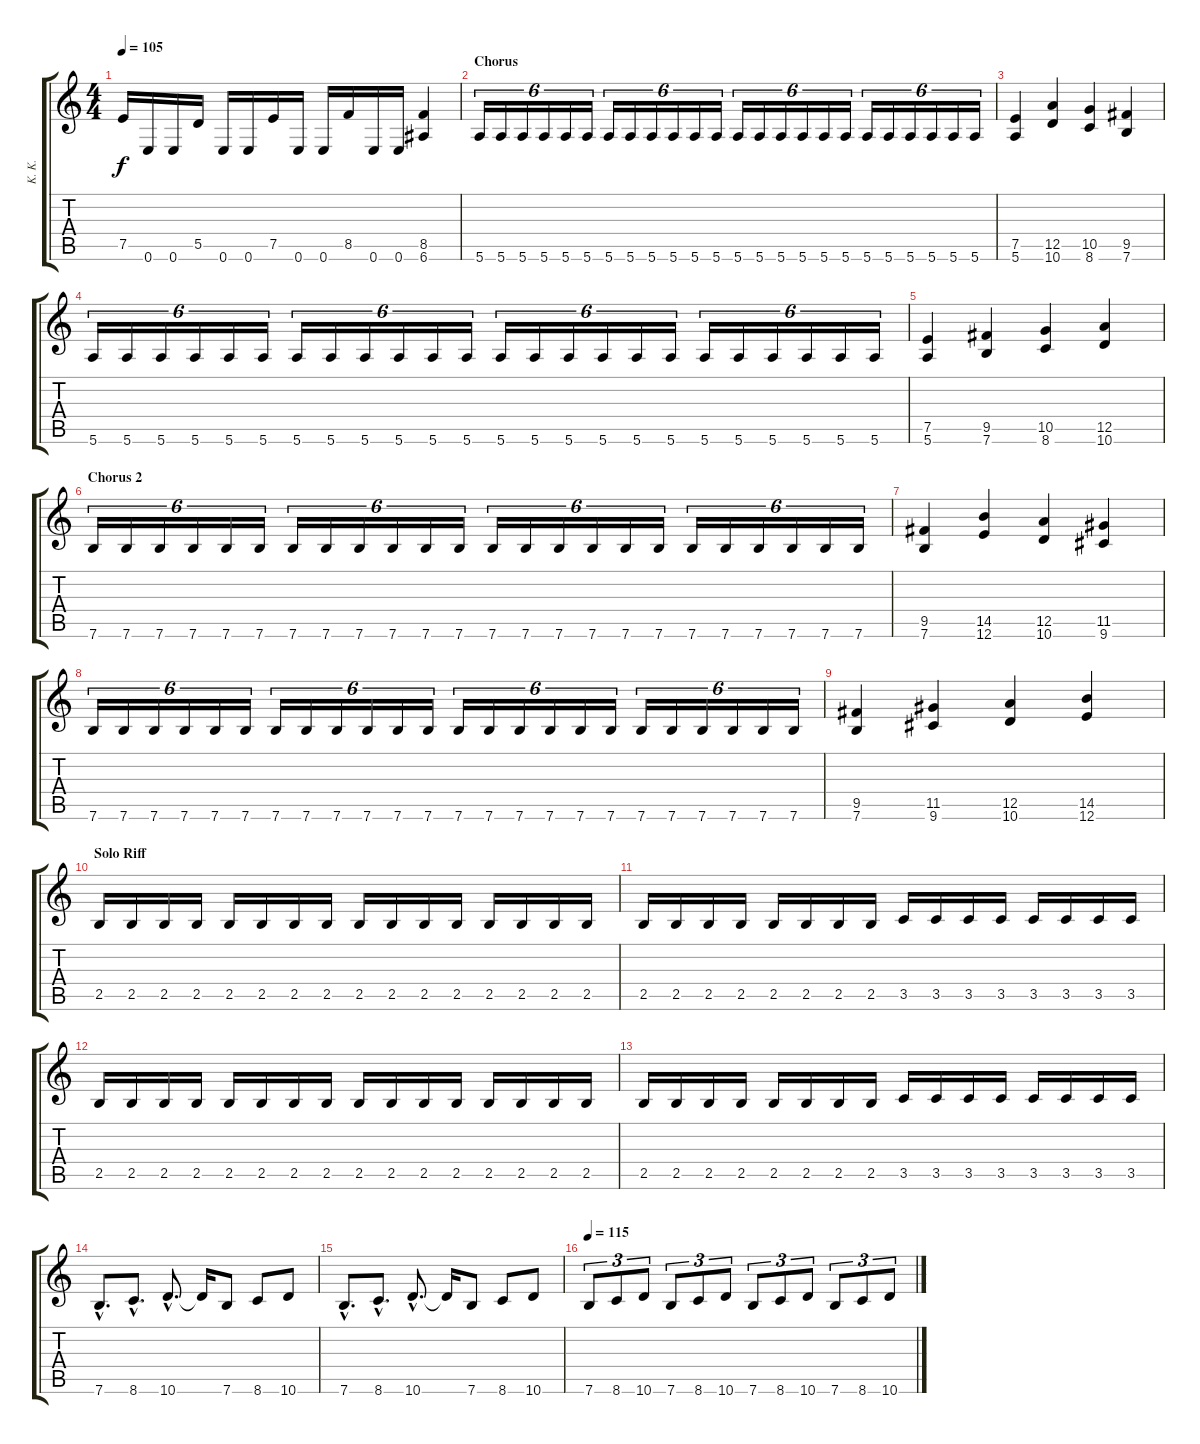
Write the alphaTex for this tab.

\track ("K. K." "K. K.") {instrument distortionguitar}
\staff {score tabs}
\tuning (E4 B3 G3 D3 A2 E2) {hide}
\ts (4 4)
\tempo 105
\clef g2
\ks c
7.5.16{dy f} 0.6.16 0.6.16 5.5.16 0.6.16 0.6.16 7.5.16 0.6.16 0.6.16 8.5.16 0.6.16 0.6.16 (8.5 6.6).4 |
\section ("" "Chorus")
5.6.16{tu (6 4)} 5.6.16{tu (6 4)} 5.6.16{tu (6 4)} 5.6.16{tu (6 4)} 5.6.16{tu (6 4)} 5.6.16{tu (6 4)} 5.6.16{tu (6 4)} 5.6.16{tu (6 4)} 5.6.16{tu (6 4)} 5.6.16{tu (6 4)} 5.6.16{tu (6 4)} 5.6.16{tu (6 4)} 5.6.16{tu (6 4)} 5.6.16{tu (6 4)} 5.6.16{tu (6 4)} 5.6.16{tu (6 4)} 5.6.16{tu (6 4)} 5.6.16{tu (6 4)} 5.6.16{tu (6 4)} 5.6.16{tu (6 4)} 5.6.16{tu (6 4)} 5.6.16{tu (6 4)} 5.6.16{tu (6 4)} 5.6.16{tu (6 4)} |
(7.5 5.6).4 (12.5 10.6).4 (10.5 8.6).4 (9.5 7.6).4 |
5.6.16{tu (6 4)} 5.6.16{tu (6 4)} 5.6.16{tu (6 4)} 5.6.16{tu (6 4)} 5.6.16{tu (6 4)} 5.6.16{tu (6 4)} 5.6.16{tu (6 4)} 5.6.16{tu (6 4)} 5.6.16{tu (6 4)} 5.6.16{tu (6 4)} 5.6.16{tu (6 4)} 5.6.16{tu (6 4)} 5.6.16{tu (6 4)} 5.6.16{tu (6 4)} 5.6.16{tu (6 4)} 5.6.16{tu (6 4)} 5.6.16{tu (6 4)} 5.6.16{tu (6 4)} 5.6.16{tu (6 4)} 5.6.16{tu (6 4)} 5.6.16{tu (6 4)} 5.6.16{tu (6 4)} 5.6.16{tu (6 4)} 5.6.16{tu (6 4)} |
(7.5 5.6).4 (9.5 7.6).4 (10.5 8.6).4 (12.5 10.6).4 |
\section ("" "Chorus 2")
7.6.16{tu (6 4)} 7.6.16{tu (6 4)} 7.6.16{tu (6 4)} 7.6.16{tu (6 4)} 7.6.16{tu (6 4)} 7.6.16{tu (6 4)} 7.6.16{tu (6 4)} 7.6.16{tu (6 4)} 7.6.16{tu (6 4)} 7.6.16{tu (6 4)} 7.6.16{tu (6 4)} 7.6.16{tu (6 4)} 7.6.16{tu (6 4)} 7.6.16{tu (6 4)} 7.6.16{tu (6 4)} 7.6.16{tu (6 4)} 7.6.16{tu (6 4)} 7.6.16{tu (6 4)} 7.6.16{tu (6 4)} 7.6.16{tu (6 4)} 7.6.16{tu (6 4)} 7.6.16{tu (6 4)} 7.6.16{tu (6 4)} 7.6.16{tu (6 4)} |
(9.5 7.6).4 (14.5 12.6).4 (12.5 10.6).4 (11.5 9.6).4 |
7.6.16{tu (6 4)} 7.6.16{tu (6 4)} 7.6.16{tu (6 4)} 7.6.16{tu (6 4)} 7.6.16{tu (6 4)} 7.6.16{tu (6 4)} 7.6.16{tu (6 4)} 7.6.16{tu (6 4)} 7.6.16{tu (6 4)} 7.6.16{tu (6 4)} 7.6.16{tu (6 4)} 7.6.16{tu (6 4)} 7.6.16{tu (6 4)} 7.6.16{tu (6 4)} 7.6.16{tu (6 4)} 7.6.16{tu (6 4)} 7.6.16{tu (6 4)} 7.6.16{tu (6 4)} 7.6.16{tu (6 4)} 7.6.16{tu (6 4)} 7.6.16{tu (6 4)} 7.6.16{tu (6 4)} 7.6.16{tu (6 4)} 7.6.16{tu (6 4)} |
(9.5 7.6).4 (11.5 9.6).4 (12.5 10.6).4 (14.5 12.6).4 |
\section ("" "Solo Riff")
2.5.16 2.5.16 2.5.16 2.5.16 2.5.16 2.5.16 2.5.16 2.5.16 2.5.16 2.5.16 2.5.16 2.5.16 2.5.16 2.5.16 2.5.16 2.5.16 |
2.5.16 2.5.16 2.5.16 2.5.16 2.5.16 2.5.16 2.5.16 2.5.16 3.5.16 3.5.16 3.5.16 3.5.16 3.5.16 3.5.16 3.5.16 3.5.16 |
2.5.16 2.5.16 2.5.16 2.5.16 2.5.16 2.5.16 2.5.16 2.5.16 2.5.16 2.5.16 2.5.16 2.5.16 2.5.16 2.5.16 2.5.16 2.5.16 |
2.5.16 2.5.16 2.5.16 2.5.16 2.5.16 2.5.16 2.5.16 2.5.16 3.5.16 3.5.16 3.5.16 3.5.16 3.5.16 3.5.16 3.5.16 3.5.16 |
7.6{hac}.8{d} 8.6{hac}.8{d} 10.6{hac}.8{d} 10.6{t}.16 7.6.8 8.6.8 10.6.8 |
7.6{hac}.8{d} 8.6{hac}.8{d} 10.6{hac}.8{d} 10.6{t}.16 7.6.8 8.6.8 10.6.8 |
\tempo 115
7.6.8{tu (3 2)} 8.6.8{tu (3 2)} 10.6.8{tu (3 2)} 7.6.8{tu (3 2)} 8.6.8{tu (3 2)} 10.6.8{tu (3 2)} 7.6.8{tu (3 2)} 8.6.8{tu (3 2)} 10.6.8{tu (3 2)} 7.6.8{tu (3 2)} 8.6.8{tu (3 2)} 10.6.8{tu (3 2)}
